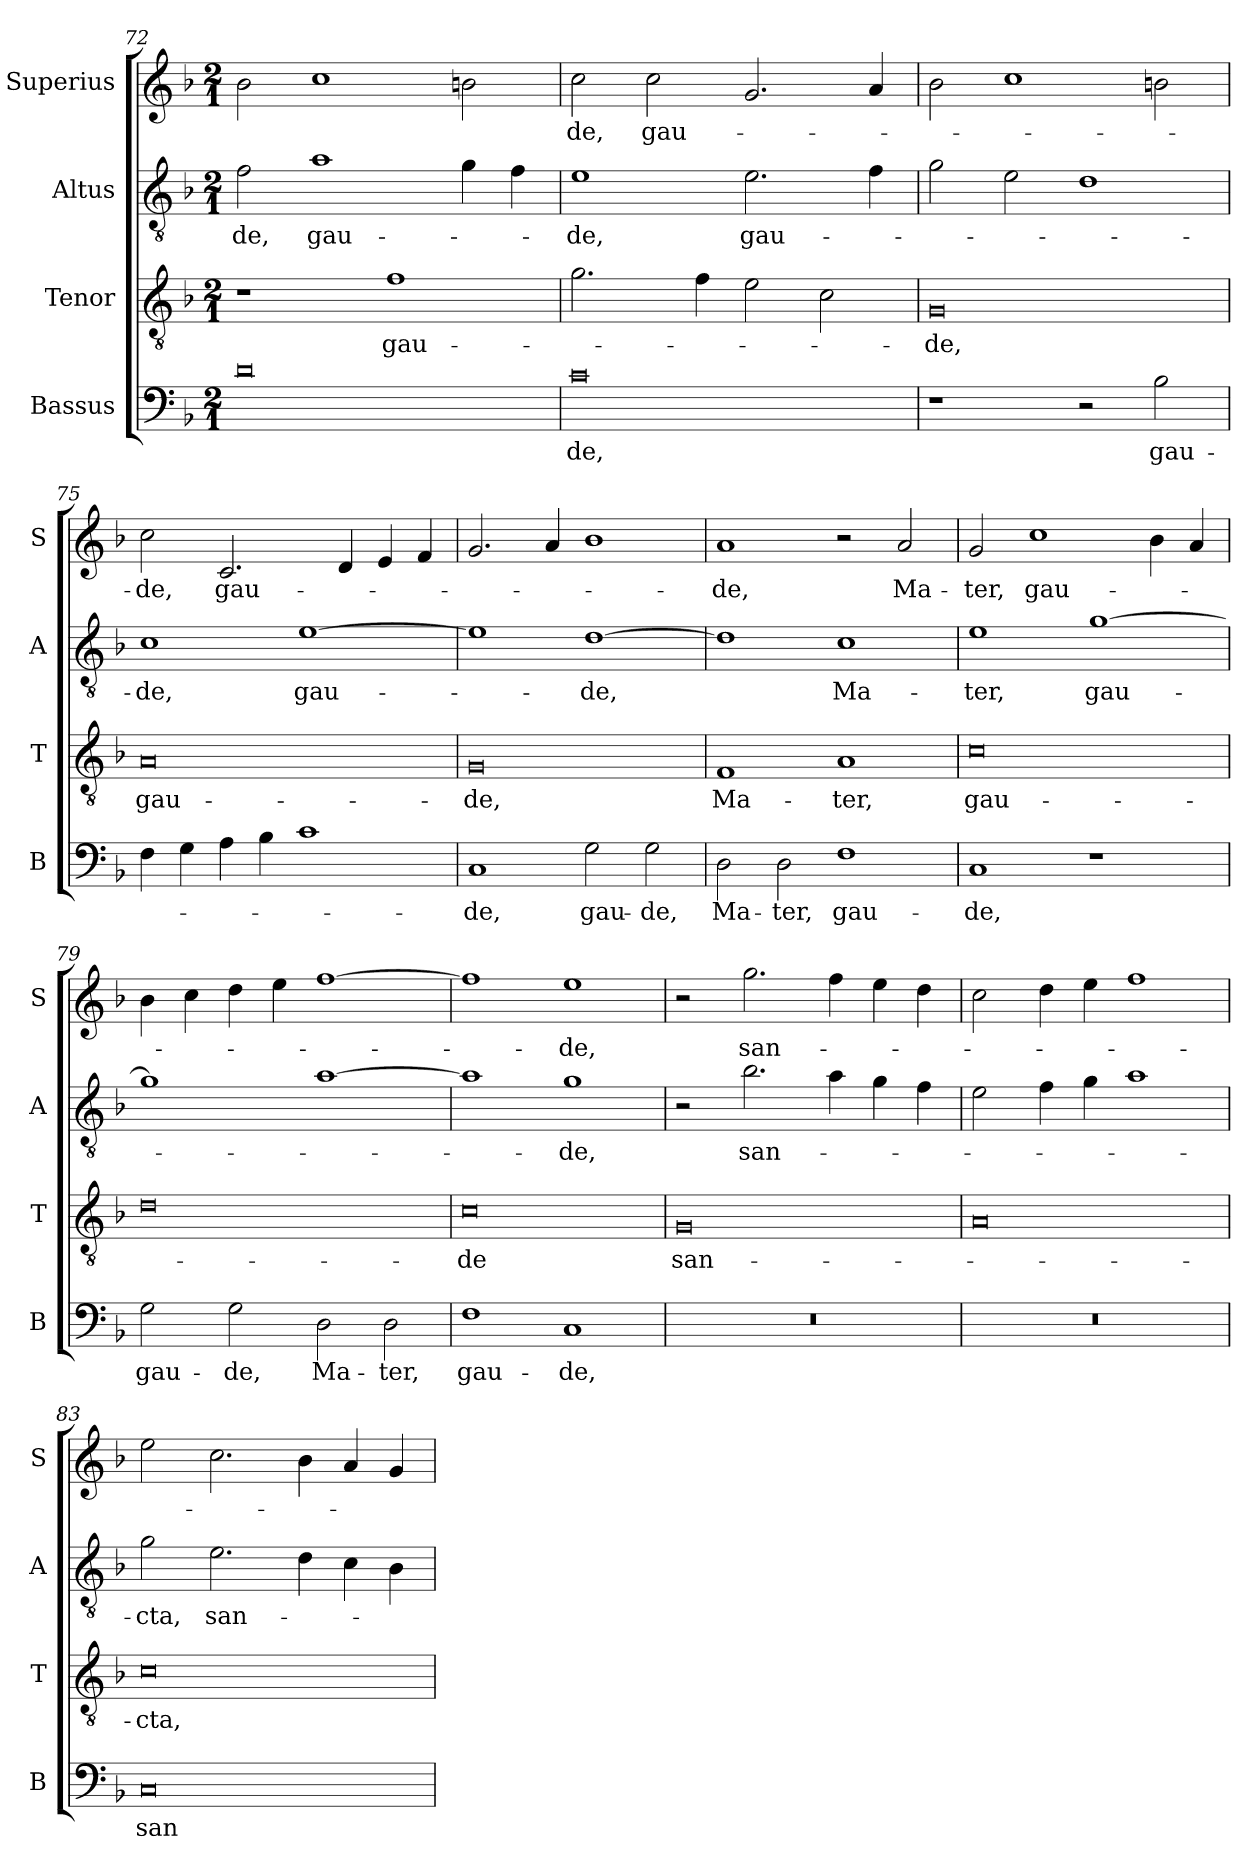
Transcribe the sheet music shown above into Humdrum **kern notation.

**kern	**text	**kern	**text	**kern	**text	**kern	**text
*part4	*part4	*part3	*part3	*part2	*part2	*part1	*part1
*staff4	*staff4	*staff3	*staff3	*staff2	*staff2	*staff1	*staff1
*I"Bassus	*	*I"Tenor	*	*I"Altus	*	*I"Superius	*
*I'B	*	*I'T	*	*I'A	*	*I'S	*
*clefF4	*	*clefGv2	*	*clefGv2	*	*clefG2	*
*k[b-]	*	*k[b-]	*	*k[b-]	*	*k[b-]	*
*F:	*	*F:	*	*F:	*	*F:	*
*M2/1	*	*M2/1	*	*M2/1	*	*M2/1	*
=72	=72	=72	=72	=72	=72	=72	=72
0d	.	1r	.	2f	-de,	2b-	.
.	.	.	.	1a	gau-	1cc	.
.	.	1f	gau-	.	.	.	.
.	.	.	.	4g	.	2bn	.
.	.	.	.	4f	.	.	.
=73	=73	=73	=73	=73	=73	=73	=73
0c	-de,	2.g	.	1e	-de,	2cc	-de,
.	.	.	.	.	.	2cc	gau-
.	.	4f	.	.	.	.	.
.	.	2e	.	2.e	gau-	2.g	.
.	.	2c	.	.	.	.	.
.	.	.	.	4f	.	4a	.
=74	=74	=74	=74	=74	=74	=74	=74
1r	.	0G	-de,	2g	.	2b-	.
.	.	.	.	2e	.	1cc	.
2r	.	.	.	1d	.	.	.
2B-	gau-	.	.	.	.	2bn	.
=75	=75	=75	=75	=75	=75	=75	=75
4F	.	0A	gau-	1c	-de,	2cc	-de,
4G	.	.	.	.	.	.	.
4A	.	.	.	.	.	2.c	gau-
4B-	.	.	.	.	.	.	.
1c	.	.	.	[1e	gau-	.	.
.	.	.	.	.	.	4d	.
.	.	.	.	.	.	4e	.
.	.	.	.	.	.	4f	.
=76	=76	=76	=76	=76	=76	=76	=76
1C	-de,	0G	-de,	1e]	.	2.g	.
.	.	.	.	.	.	4a	.
2G	gau-	.	.	[1d	-de,	1b-	.
2G	-de,	.	.	.	.	.	.
=77	=77	=77	=77	=77	=77	=77	=77
2D	Ma-	1F	Ma-	1d]	.	1a	-de,
2D	-ter,	.	.	.	.	.	.
1F	gau-	1A	-ter,	1c	Ma-	2r	.
.	.	.	.	.	.	2a	Ma-
=78	=78	=78	=78	=78	=78	=78	=78
1C	-de,	0c	gau-	1e	-ter,	2g	-ter,
.	.	.	.	.	.	1cc	gau-
1r	.	.	.	[1g	gau-	.	.
.	.	.	.	.	.	4b-	.
.	.	.	.	.	.	4a	.
=79	=79	=79	=79	=79	=79	=79	=79
2G	gau-	0d	.	1g]	.	4b-	.
.	.	.	.	.	.	4cc	.
2G	-de,	.	.	.	.	4dd	.
.	.	.	.	.	.	4ee	.
2D	Ma-	.	.	[1a	.	[1ff	.
2D	-ter,	.	.	.	.	.	.
=80	=80	=80	=80	=80	=80	=80	=80
1F	gau-	0c	-de	1a]	.	1ff]	.
1C	-de,	.	.	1g	-de,	1ee	-de,
=81	=81	=81	=81	=81	=81	=81	=81
0r	.	0G	san-	2r	.	2r	.
.	.	.	.	2.b-	san-	2.gg	san-
.	.	.	.	4a	.	4ff	.
.	.	.	.	4g	.	4ee	.
.	.	.	.	4f	.	4dd	.
=82	=82	=82	=82	=82	=82	=82	=82
0r	.	0A	.	2e	.	2cc	.
.	.	.	.	4f	.	4dd	.
.	.	.	.	4g	.	4ee	.
.	.	.	.	1a	.	1ff	.
=83	=83	=83	=83	=83	=83	=83	=83
0C	san-	0c	-cta,	2g	-cta,	2ee	.
.	.	.	.	2.e	san-	2.cc	.
.	.	.	.	4d	.	4b-	.
.	.	.	.	4c	.	4a	.
.	.	.	.	4B-	.	4g	.
=	=	=	=	=	=	=	=
*-	*-	*-	*-	*-	*-	*-	*-
